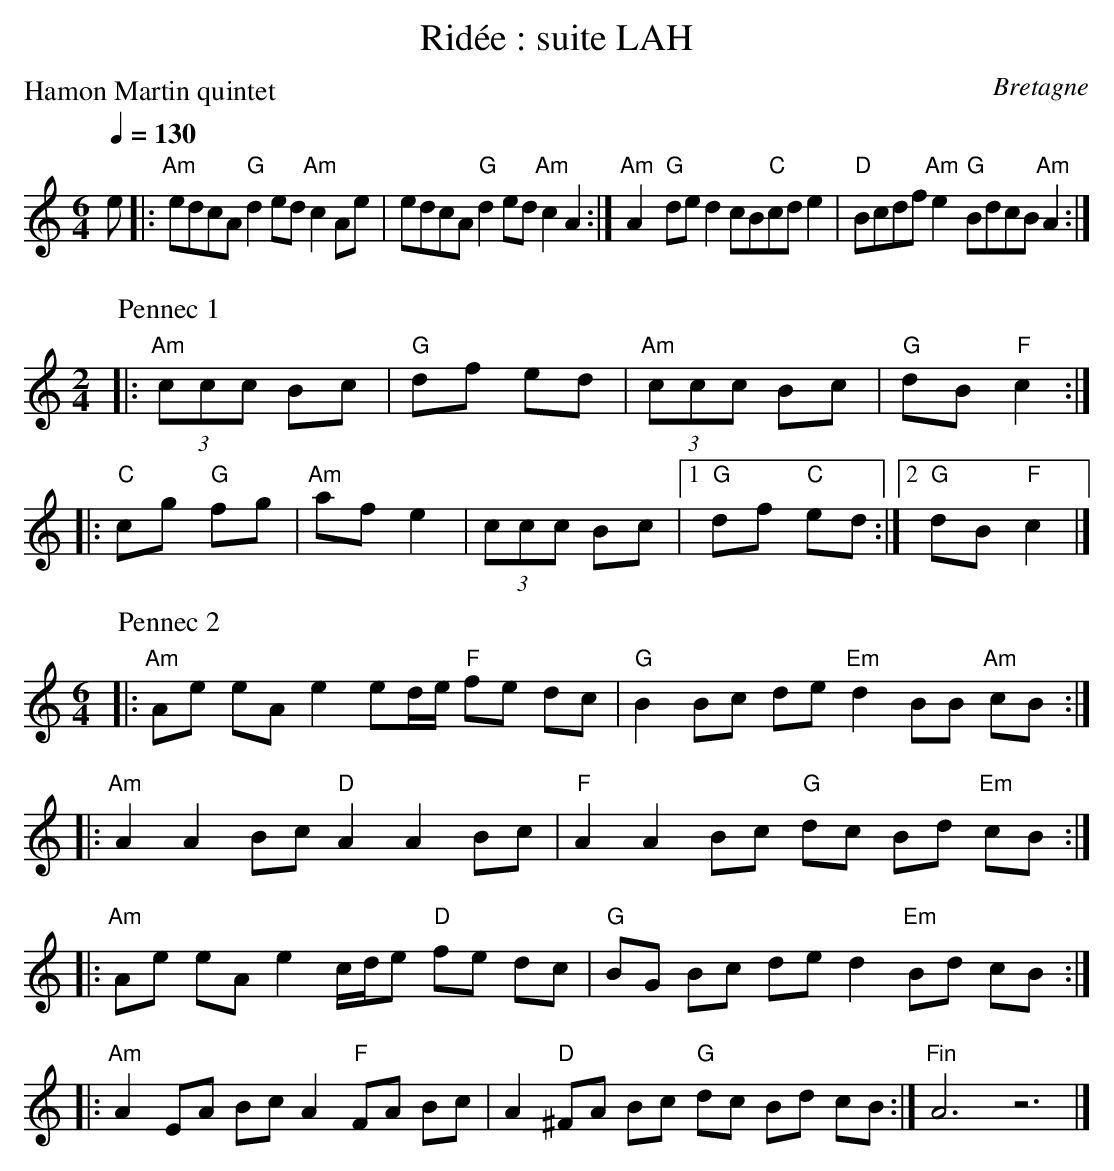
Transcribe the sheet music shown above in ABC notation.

X:1
T:Ridée : suite LAH
O:Bretagne
P:Hamon Martin quintet
Q:1/4=130
M:6/4
L:1/8
K:C
e |: "Am"edcA "G"d2 ed "Am"c2 Ae | edcA "G"d2 ed "Am"c2 A2 :|\
"Am"A2 "G"de d2 cB"C"cd e2 | "D"Bcdf "Am"e2 "G"BdcB "Am"A2 :|
%%vskip 1
P:Pennec 1
M:2/4
L:1/8
K:C
|: "Am"(3ccc Bc | "G"df ed | "Am"(3ccc Bc | "G"dB "F"c2 :|
|: "C"cg "G"fg | "Am"af e2 | (3ccc Bc |1 "G"df "C"ed :|2 "G"dB "F"c2 |]
%%vskip 1
P:Pennec 2
M:6/4
L:1/8
K:C
|: "Am"Ae eA e2 ed/e/ "F"fe dc | "G"B2 Bc de "Em"d2 BB "Am"cB :|\
|: "Am"A2 A2 Bc "D"A2 A2 Bc | "F"A2 A2 Bc "G"dc Bd "Em"cB :|\
|: "Am"Ae eA e2 c/d/e "D"fe dc | "G"BG Bc de d2 "Em"Bd cB :|\
|: "Am"A2 EA Bc A2 "F"FA Bc | A2 "D"^FA Bc "G"dc Bd cB :| "^Fin"A6 z6 |]
